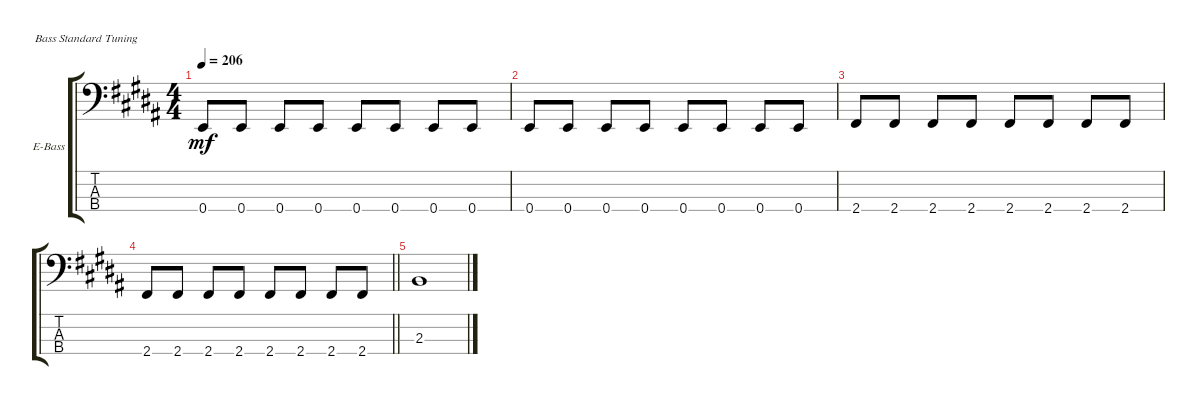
\defaultSystemsLayout 4
\bracketExtendMode groupsimilarinstruments
\firstSystemTrackNameOrientation horizontal
\otherSystemsTrackNameOrientation horizontal
\track ("Bass" "E-Bass") {instrument electricbassfinger}
\staff {score tabs}
\tuning (G2 D2 A1 E1)
\ts (4 4)
\tempo 206
\clef f4
\ks b
0.4.8{dy mf} 0.4.8 0.4.8 0.4.8 0.4.8 0.4.8 0.4.8 0.4.8 |
0.4.8 0.4.8 0.4.8 0.4.8 0.4.8 0.4.8 0.4.8 0.4.8 |
2.4.8 2.4.8 2.4.8 2.4.8 2.4.8 2.4.8 2.4.8 2.4.8 |
\barLineRight lightlight
2.4.8 2.4.8 2.4.8 2.4.8 2.4.8 2.4.8 2.4.8 2.4.8 |
2.3.1
